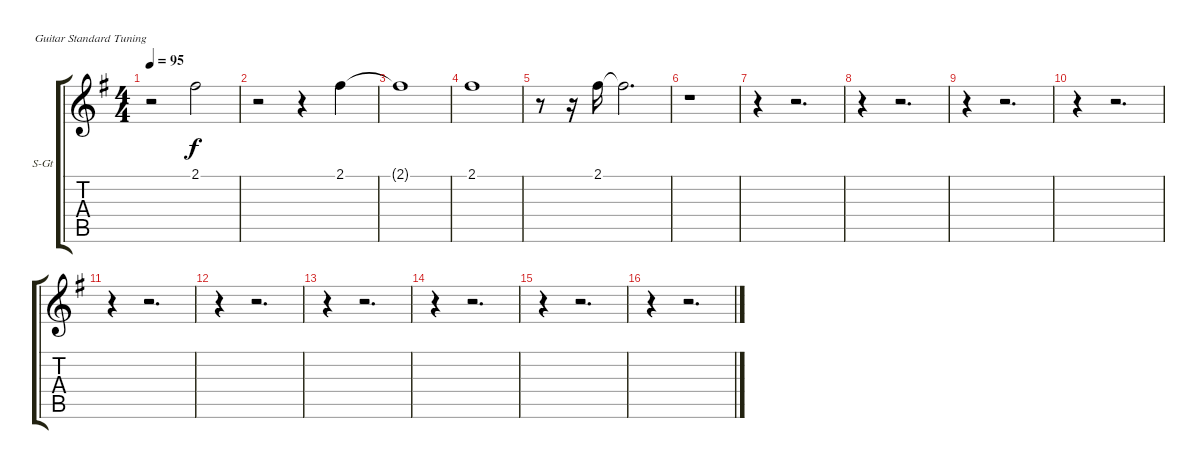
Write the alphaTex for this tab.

\bracketExtendMode groupsimilarinstruments
\firstSystemTrackNameOrientation horizontal
\otherSystemsTrackNameOrientation horizontal
\track ("Tubular Bell" "S-Gt") {instrument tubularbells}
\staff {score tabs}
\tuning (E4 B3 G3 D3 A2 E2)
\displaytranspose 12
\ts (4 4)
\tempo 95
\clef g2
\ks g
r.2{dy f} 2.1.2 |
r.2 r.4 2.1.4 |
2.1{t}.1 |
2.1.1 |
r.8 r.16 2.1.16 2.1{t}.2{d} |
r.1 |
r.4 r.2{d} |
r.4 r.2{d} |
r.4 r.2{d} |
r.4 r.2{d} |
r.4 r.2{d} |
r.4 r.2{d} |
r.4 r.2{d} |
r.4 r.2{d} |
r.4 r.2{d} |
r.4 r.2{d}
